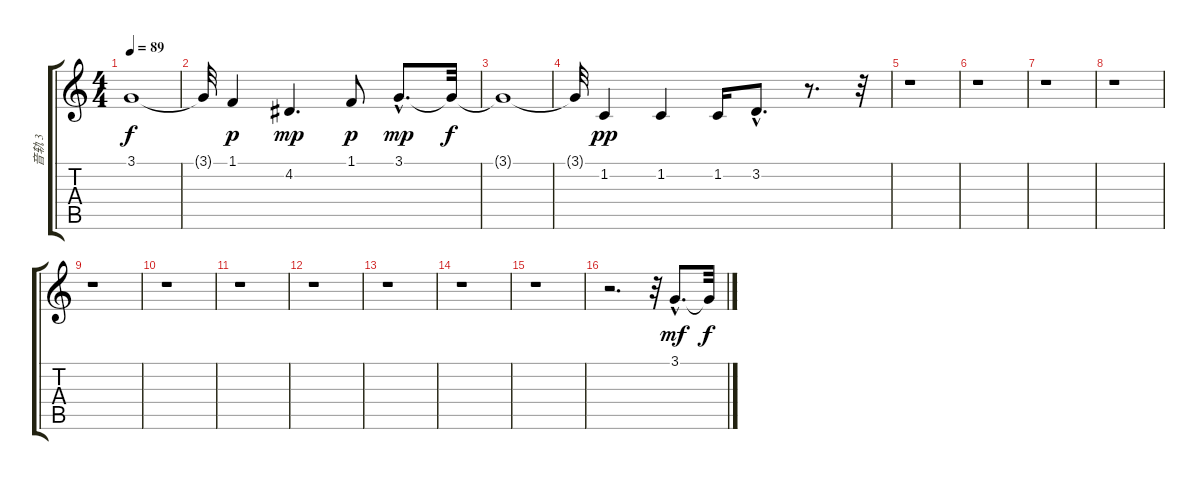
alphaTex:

\track ("音轨 3" "音轨 3") {instrument synthstrings1}
\staff {score tabs}
\tuning (E4 B3 G3 D3 A2 E2) {hide}
\ts (4 4)
\tempo 89
\clef g2
\ks c
3.1{t}.1{dy f} |
3.1{t}.32 1.1.4{dy p} 4.2.4{d dy mp} 1.1.8{dy p} 3.1{hac}.8{d dy mp} 3.1{t}.32{dy f} |
3.1{t}.1 |
3.1{t}.32 1.2.4{dy pp} 1.2.4 1.2.16 3.2{hac}.8{d} r.8{d} r.32 |
r.1 |
r.1 |
r.1 |
r.1 |
r.1 |
r.1 |
r.1 |
r.1 |
r.1 |
r.1 |
r.1 |
r.2{d} r.32 3.1{hac}.8{d dy mf} 3.1{t}.32{dy f}
